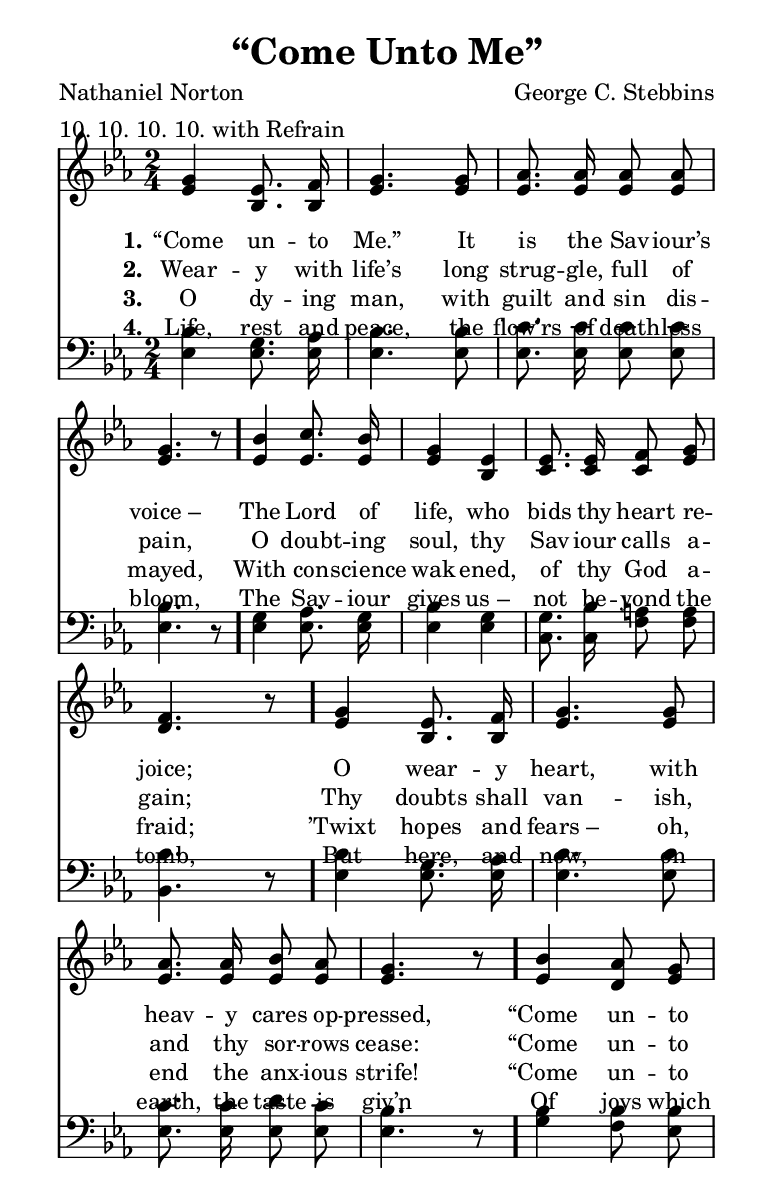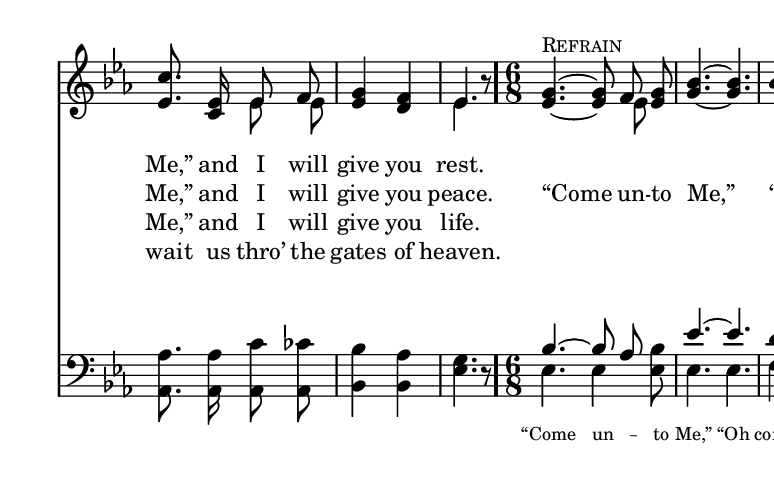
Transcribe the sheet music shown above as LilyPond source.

\include "common/global.ily"
\paper {
  \include "common/paper.ily"
  ragged-last-bottom = ##t
  systems-per-page = 4
system-count = 5

}

\header{
  %gospel
  hymnnumber = "6"
  title = "“Come Unto Me”"
  tunename = ""
  meter = "10. 10. 10. 10. with Refrain"
  poet = "Nathaniel Norton" % see https://hymnary.org/text/come_unto_me_it_is_the_saviors_voice
  composer = "George C. Stebbins" % see https://hymnary.org/tune/come_unto_me_it_is_the_saviors_stebbins
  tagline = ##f
}

% for fermata in MIDI
ta = { \tempo 4=84 }
tb = { \tempo 4=42 }
tc = { \tempo 4=21 }

patternA = { \ta c4 c8. c16       | c4. c8        | c8. c16 c8 c8    | c4. c8                     } % Line 1, 3
patternB = { \ta c4 c8. c16       | c4 c4         | c8. c16 c8 c8    | c4. c8                     } % Line 2
patternC = { \ta c4 c8 c8         | c8. c16 c8 c8 | c4 c4            | c4. c8                     } % Line 4

patternR = { \ta c4. ~ c8 c8 c8   | c4. ~ c4.     | c4. ~ c8 c8 c8   | c4. ~ c4 c8                } % Refrain soprano / alto / tenor 1
patternS = { \ta c4. ~ c8 c8 c8   | c4. c4.       | c4 c8 c4 c8      | c4.( c4) c8                } % Refrain soprano / tenor 2
patternZ = { \ta c4. ~ c8 c8 c8   | c4. c4.       | c4 c8 c4 c8      | c4. ~ c4 c8                } % Refrain alto 2
patternT = { \ta c4 c8 c8[ c8] c8 | c4. ~ c4.     | c4 c8 c8[ c8] c8 | c4.( \tb c4.) \fermata     } % Refrain soprano 3
patternU = { \ta c4 c8 c4 c8      | c4. ~ c4.     | c4 c8 c4 c8      | c4 c8 c4( \tc c8) \fermata } % Refrain alto 3
patternV = { \ta c4 c8 c8[ c8] c8 | c4 c8 c4( c8) | c4 c8 c8[ c8] c8 | c4 c8 c4( \tc c8) \fermata } % Refrain tenor 3
patternW = { \ta c4. c4 c8        | c4. c4.       | c4. c4 c8        | c4. ~ c4 c8                } % Refrain bass 1
patternX = { \ta c4. c4 c8        | c4. c4.       | c4 c8 c4 c8      | c4. ~ c4 c8                } % Refrain bass 2
patternY = { \ta c4 c8 c4 c8      | c4. ~ c4.     | c4 c8 c4 c8      | c4. ~ \tb c4. \fermata     } % Refrain bass 3
patternZ = { \ta c4. ~ c8 c8 c8   | c4. c4.       | c4 c8 c4 c8      | c4. ~ c4 c8                } % Refrain alto 2

global = {
  \include "common/overrides.ily"
  \override Staff.TimeSignature.style = #'numbered
  \time 2/4
  \override Score.MetronomeMark.transparent = ##t
  \ta
  \key ees \major
  \autoBeamOff
}

notesSoprano = {
\global
\relative c'' {

  \changePitch \patternA { g ees f   | g g          | aes aes aes aes | g r   }
  \changePitch \patternB { bes c bes | g ees        | ees ees f g     | f r   }
  \changePitch \patternA { g ees f   | g g          | aes aes bes aes | g r   }
  \changePitch \patternC { bes aes g | c ees, ees f | g f             | ees r }

  \time 6/8
  << s^\markup { \small \caps "Refrain" }
  \changePitch \patternR { g g f g           | bes bes | bes bes c bes   | ees ees r } >>
  \changePitch \patternS { ees ees d c       | bes g   | aes aes aes aes | aes g r   }
  \changePitch \patternT { bes bes bes c bes | g^\markup{\italic{ritard.}} g     | g g g aes g     | ees ees   }


  \bar "|."

}
}

notesAlto = {
\global
\relative e' {

  \changePitch \patternA { ees bes bes | ees ees       | ees ees ees ees | ees r }
  \changePitch \patternB { ees ees ees | ees bes       | c c c ees       | d r   }
  \changePitch \patternA { ees bes bes | ees ees       | ees ees ees ees | ees r }
  \changePitch \patternC { ees d ees   | ees c ees ees | ees d           | ees r }

  \changePitch \patternR { ees ees ees ees | g g     | aes aes aes aes | bes bes r     }
  \changePitch \patternZ { aes aes aes ees | ees ees | f f f ees       | ees ees r     }
  \changePitch \patternU { ees ees ees ees | ees ees | ees ees ees ees | bes bes c bes }

}
}

notesTenor = {
\global
\relative a {

  \changePitch \patternA { bes g aes   | bes bes       | c c c c   | bes r }
  \changePitch \patternB { g aes g     | bes g         | g bes a a | bes r }
  \changePitch \patternA { bes g aes   | bes bes       | c c d c   | bes r }
  \changePitch \patternC { bes bes bes | aes aes c ces | bes aes   | g r   }

  \changePitch \patternR { bes bes aes bes | ees ees       | d d d d           | ees ees r }
  \changePitch \patternS { c c bes aes     | g bes         | bes ees d c       | c bes r   }
  \changePitch \patternV { g g g aes g     | bes bes c bes | bes bes bes c bes | g g aes g }

}
}

notesBass = {
\global
\relative f {

  \changePitch \patternA { ees ees ees | ees ees          | ees ees ees ees | ees r  }
  \changePitch \patternB { ees ees ees | ees ees          | c c f f         | bes, r }
  \changePitch \patternA { ees ees ees | ees ees          | ees ees ees ees | ees r  }
  \changePitch \patternC { g f ees     | aes, aes aes aes | bes bes         | ees r  }

  \changePitch \patternW { ees ees ees     | ees ees | f f f           | g g r     }
  \changePitch \patternX { aes aes aes     | ees ees | bes bes bes bes | ees ees r }
  \changePitch \patternY { ees ees ees ees | ees ees | ees ees ees ees | ees ees   }

}
}

Refrain = \lyricmode {

  “Come un -- to Me,” “come un -- to Me,” \bar "."
  “Come un -- to Me, and I will give you rest,” \bar "."
  I will give you rest, I will give you rest. \bar "."

}

BassRefrainA = \lyricmode {

  \override LyricText.font-size = #-2
  \override LyricHyphen.thickness = #0.7
  \repeat unfold 40 { \skip 4 }
  “Come un -- to Me,” “Oh come un -- to Me,”
  “Come un -- to Me, and

}

TenorRefrainA = \lyricmode {

  \override LyricText.font-size = #-2
  \override LyricHyphen.thickness = #0.7
  \repeat unfold 58 { \skip 4 }
  I will give, will give you rest.
  I will give, will give you rest.

}

wordsA = \lyricmode {
\set stanza = "1."

  “Come un -- to Me.” It is the Sav -- iour’s voice_– \bar "."
  The Lord of life, who bids thy heart re -- joice; \bar "."
  O wear -- y heart, with heav -- y cares op -- pressed, \bar "."
  “Come un -- to Me,” and I will give you rest. \bar "."

}

wordsB = \lyricmode {
\set stanza = "2."

  Wear -- y with life’s long strug -- gle, full of pain,
  O doubt -- ing soul, thy Sav -- iour calls a -- gain;
  Thy doubts shall van -- ish, and thy sor -- rows cease:
  “Come un -- to Me,” and I will give you peace.

  \Refrain
}

wordsC = \lyricmode {
\set stanza = "3."

  O dy -- ing man, with guilt and sin dis -- mayed,
  With con -- science wak -- ened, of thy God a -- fraid;
  ’Twixt hopes and fears_– oh, end the anx -- ious strife!
  “Come un -- to Me,” and I will give you life.

}

wordsD = \lyricmode {
\set stanza = "4."

  Life, rest and peace, the flow’rs of death -- less bloom,
  The Sav -- iour gives us_– not be -- yond the tomb,
  But here, and now, on earth, the taste is giv’n
  Of joys which wait us thro’ the gates of heaven.

}


\score {
  \context ChoirStaff <<
    \context Staff = upper <<
      \set Staff.autoBeaming = ##f
      \set ChoirStaff.systemStartDelimiter = #'SystemStartBar
      \set ChoirStaff.printPartCombineTexts = ##f
      \partcombine #'(2 . 11) \notesSoprano \notesAlto
      \context NullVoice = sopranos { \voiceOne << \notesSoprano >> }
      \context Lyrics = one   \lyricsto sopranos \wordsA
      \context Lyrics = two   \lyricsto sopranos \wordsB
      \context Lyrics = three \lyricsto sopranos \wordsC
      \context Lyrics = four  \lyricsto sopranos \wordsD
    >>
    \context Staff = men <<
      \set Staff.autoBeaming = ##f
      \clef bass
      \set ChoirStaff.printPartCombineTexts = ##f
      \partcombine #'(2 . 11) \notesTenor \notesBass
      \context NullVoice = tenors { \voiceOne << \notesTenor >> }
      \context NullVoice = basses { \voiceTwo << \notesBass >> }
    >>
  \new Lyrics \with { alignAboveContext = men } \lyricsto tenors \TenorRefrainA
  \new Lyrics \with { alignBelowContext = men } \lyricsto basses \BassRefrainA
  >>
  \layout {
    \include "common/layout.ily"
  }
  #(cond ((ly:get-option 'eog-midi-permitted) #{ \midi{
    \include "common/midi.ily"
  } #}))
}

\version "2.19.49"  % necessary for upgrading to future LilyPond versions.

% vi:set et ts=2 sw=2 ai nocindent syntax=lilypond:
